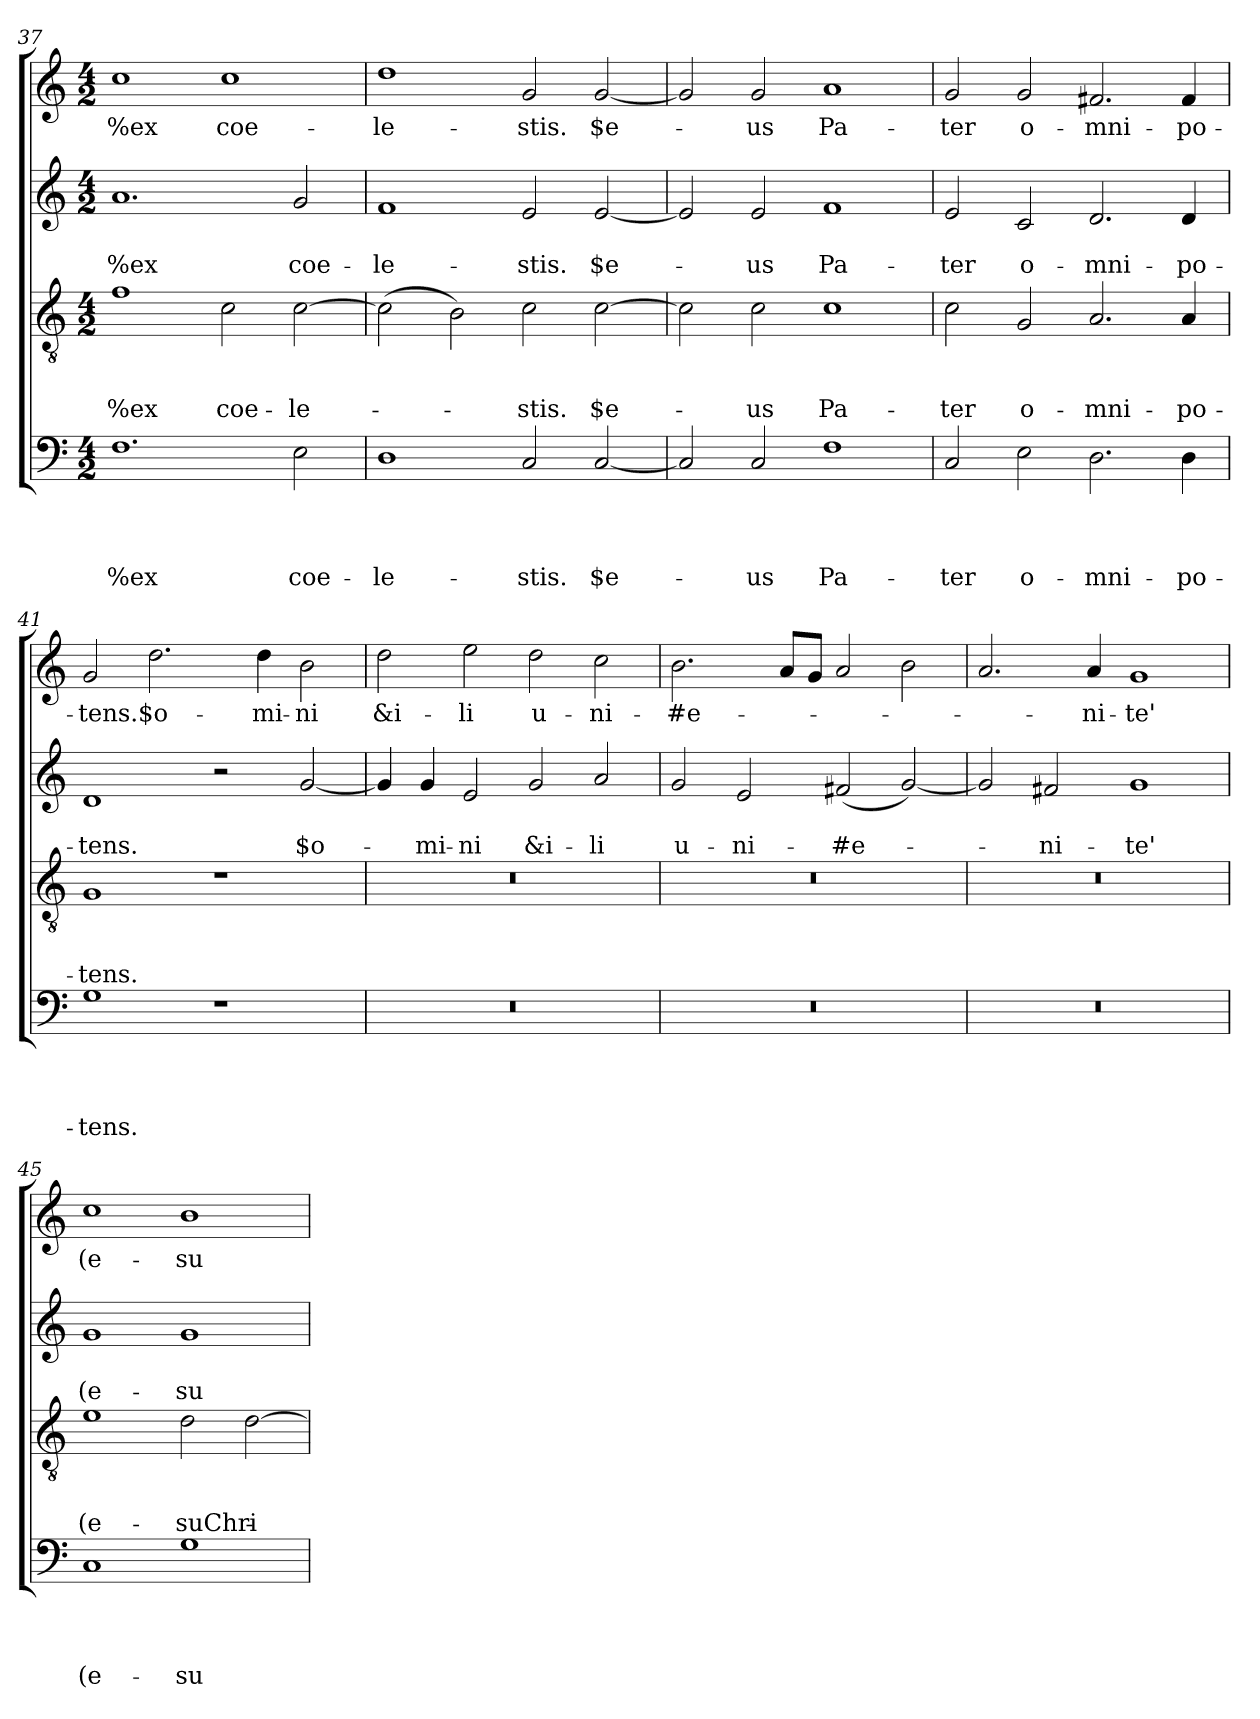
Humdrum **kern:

**kern	**text	**text	**text	**text	**kern	**text	**text	**text	**kern	**text	**text	**kern	**text
*part4	*part4	*part4	*part4	*part4	*part3	*part3	*part3	*part3	*part2	*part2	*part2	*part1	*part1
*staff4	*staff4	*staff4	*staff4	*staff4	*staff3	*staff3	*staff3	*staff3	*staff2	*staff2	*staff2	*staff1	*staff1
*clefF4	*	*	*	*	*clefGv2	*	*	*	*clefG2	*	*	*clefG2	*
*k[]	*	*	*	*	*k[]	*	*	*	*k[]	*	*	*k[]	*
*C:	*	*	*	*	*C:	*	*	*	*C:	*	*	*C:	*
*M4/2	*	*	*	*	*M4/2	*	*	*	*M4/2	*	*	*M4/2	*
=37	=37	=37	=37	=37	=37	=37	=37	=37	=37	=37	=37	=37	=37
!	!	!	!	!LO:LY:b	!	!	!	!LO:LY:b	!	!	!LO:LY:b	!	!LO:LY:b
1.F	.	.	.	%ex	1f	.	.	%ex	1.a	.	%ex	1cc	%ex
!	!	!	!	!	!	!	!	!LO:LY:b	!	!	!	!	!LO:LY:b
.	.	.	.	.	2c\	.	.	coe-	.	.	.	1cc	coe-
!	!	!	!	!LO:LY:b	!	!	!	!LO:LY:b	!	!	!LO:LY:b	!	!
2E\	.	.	.	coe-	[>2c\	.	.	-le-	2g/	.	coe-	.	.
=38	=38	=38	=38	=38	=38	=38	=38	=38	=38	=38	=38	=38	=38
!	!	!	!	!LO:LY:b	!	!	!	!	!	!	!LO:LY:b	!	!LO:LY:b
1D	.	.	.	-le-	(>2c\]	.	.	.	1f	.	-le-	1dd	-le-
.	.	.	.	.	2B\)	.	.	.	.	.	.	.	.
!	!	!	!	!LO:LY:b	!	!	!	!LO:LY:b	!	!	!LO:LY:b	!	!LO:LY:b
2C/	.	.	.	-stis.	2c\	.	.	-stis.	2e/	.	-stis.	2g/	-stis.
!	!	!	!	!LO:LY:b	!	!	!	!LO:LY:b	!	!	!LO:LY:b	!	!LO:LY:b
[<2C/	.	.	.	$e-	[>2c\	.	.	$e-	[<2e/	.	$e-	[<2g/	$e-
=39	=39	=39	=39	=39	=39	=39	=39	=39	=39	=39	=39	=39	=39
2C/]	.	.	.	.	2c\]	.	.	.	2e/]	.	.	2g/]	.
!	!	!	!	!LO:LY:b	!	!	!	!LO:LY:b	!	!	!LO:LY:b	!	!LO:LY:b
2C/	.	.	.	-us	2c\	.	.	-us	2e/	.	-us	2g/	-us
!	!	!	!	!LO:LY:b	!	!	!	!LO:LY:b	!	!	!LO:LY:b	!	!LO:LY:b
1F	.	.	.	Pa-	1c	.	.	Pa-	1f	.	Pa-	1a	Pa-
=40	=40	=40	=40	=40	=40	=40	=40	=40	=40	=40	=40	=40	=40
!	!	!	!	!LO:LY:b	!	!	!	!LO:LY:b	!	!	!LO:LY:b	!	!LO:LY:b
2C/	.	.	.	-ter	2c\	.	.	-ter	2e/	.	-ter	2g/	-ter
!	!	!	!	!LO:LY:b	!	!	!	!LO:LY:b	!	!	!LO:LY:b	!	!LO:LY:b
2E\	.	.	.	o-	2G/	.	.	o-	2c/	.	o-	2g/	o-
!	!	!	!	!LO:LY:b	!	!	!	!LO:LY:b	!	!	!LO:LY:b	!	!LO:LY:b
2.D\	.	.	.	-mni-	2.A/	.	.	-mni-	2.d/	.	-mni-	2.f#X/	-mni-
!	!	!	!	!LO:LY:b	!	!	!	!LO:LY:b	!	!	!LO:LY:b	!	!LO:LY:b
4D\	.	.	.	-po-	4A/	.	.	-po-	4d/	.	-po-	4f#/	-po-
=41	=41	=41	=41	=41	=41	=41	=41	=41	=41	=41	=41	=41	=41
!	!	!	!	!LO:LY:b	!	!	!	!LO:LY:b	!	!	!LO:LY:b	!	!LO:LY:b
1G	.	.	.	-tens.	1G	.	.	-tens.	1d	.	-tens.	2g/	-tens.$o-
.	.	.	.	.	.	.	.	.	.	.	.	2.dd\	.
1r	.	.	.	.	1r	.	.	.	2r	.	.	.	.
!	!	!	!	!	!	!	!	!	!	!	!	!	!LO:LY:b
.	.	.	.	.	.	.	.	.	.	.	.	4dd\	-mi-
!	!	!	!	!	!	!	!	!	!	!	!LO:LY:b	!	!LO:LY:b
.	.	.	.	.	.	.	.	.	[>2g/	.	$o-	2b\	-ni
!!LO:PB:g=z
=42	=42	=42	=42	=42	=42	=42	=42	=42	=42	=42	=42	=42	=42
!LO:N:vis=1	!	!	!	!	!LO:N:vis=1	!	!	!	!	!	!	!	!LO:LY:b
0r	.	.	.	.	0r	.	.	.	4g/]	.	.	2dd\	&i-
!	!	!	!	!	!	!	!	!	!	!	!LO:LY:b	!	!
.	.	.	.	.	.	.	.	.	4g/	.	-mi-	.	.
!	!	!	!	!	!	!	!	!	!	!	!LO:LY:b	!	!LO:LY:b
.	.	.	.	.	.	.	.	.	2e/	.	-ni	2ee\	-li
!	!	!	!	!	!	!	!	!	!	!	!LO:LY:b	!	!LO:LY:b
.	.	.	.	.	.	.	.	.	2g/	.	&i-	2dd\	u-
!	!	!	!	!	!	!	!	!	!	!	!LO:LY:b	!	!LO:LY:b
.	.	.	.	.	.	.	.	.	2a/	.	-li	2cc\	-ni-
=43	=43	=43	=43	=43	=43	=43	=43	=43	=43	=43	=43	=43	=43
!LO:N:vis=1	!	!	!	!	!LO:N:vis=1	!	!	!	!	!	!LO:LY:b	!	!LO:LY:b
0r	.	.	.	.	0r	.	.	.	2g/	.	u-	2.b\	-#e-
!	!	!	!	!	!	!	!	!	!	!	!LO:LY:b	!	!
.	.	.	.	.	.	.	.	.	2e/	.	-ni-	.	.
.	.	.	.	.	.	.	.	.	.	.	.	8a/L	.
.	.	.	.	.	.	.	.	.	.	.	.	8g/J	.
!	!	!	!	!	!	!	!	!	!	!	!LO:LY:b	!	!
.	.	.	.	.	.	.	.	.	(<2f#X/	.	-#e-	2a/	.
.	.	.	.	.	.	.	.	.	[<2g/)	.	.	2b\	.
=44	=44	=44	=44	=44	=44	=44	=44	=44	=44	=44	=44	=44	=44
!LO:N:vis=1	!	!	!	!	!LO:N:vis=1	!	!	!	!	!	!	!	!
0r	.	.	.	.	0r	.	.	.	2g/]	.	.	2.a/	.
!	!	!	!	!	!	!	!	!	!	!	!LO:LY:b	!	!
.	.	.	.	.	.	.	.	.	2f#X/	.	-ni-	.	.
!	!	!	!	!	!	!	!	!	!	!	!	!	!LO:LY:b
.	.	.	.	.	.	.	.	.	.	.	.	4a/	-ni-
!	!	!	!	!	!	!	!	!	!	!	!LO:LY:b	!	!LO:LY:b
.	.	.	.	.	.	.	.	.	1g	.	-te'	1g	-te'
=45	=45	=45	=45	=45	=45	=45	=45	=45	=45	=45	=45	=45	=45
!	!	!	!	!LO:LY:b	!	!	!	!LO:LY:b	!	!	!LO:LY:b	!	!LO:LY:b
1C	.	.	.	(e-	1e	.	.	(e-	1g	.	(e-	1cc	(e-
!	!	!	!	!LO:LY:b	!	!	!	!LO:LY:b	!	!	!LO:LY:b	!	!LO:LY:b
1G	.	.	.	-su	2d\	.	.	-suChri-	1g	.	-su	1b	-su
.	.	.	.	.	[>2d\	.	.	.	.	.	.	.	.
=	=	=	=	=	=	=	=	=	=	=	=	=	=
*-	*-	*-	*-	*-	*-	*-	*-	*-	*-	*-	*-	*-	*-
